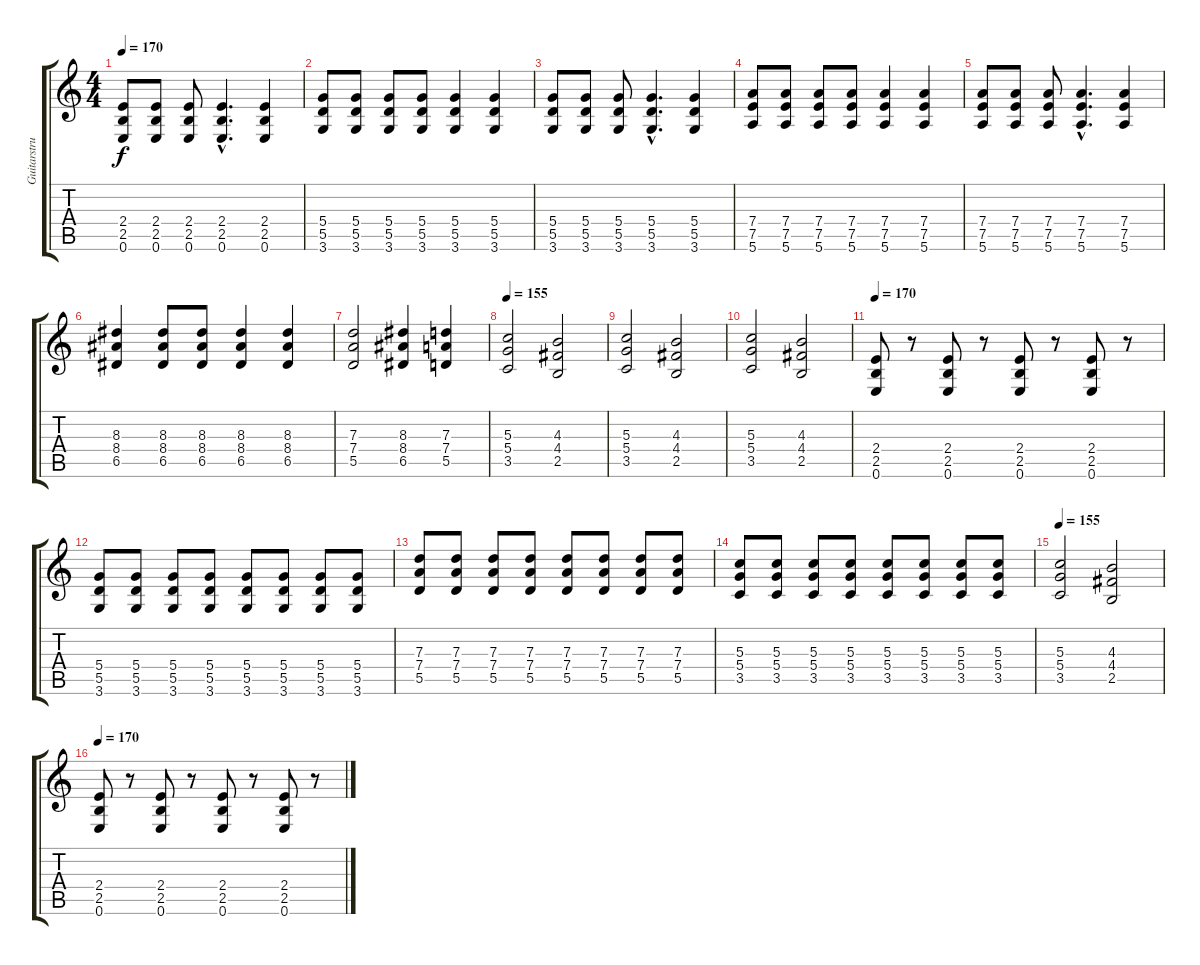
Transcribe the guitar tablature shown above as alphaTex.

\track ("Guitarstruki" "Guitarstru") {instrument overdrivenguitar}
\staff {score tabs}
\tuning (E4 B3 G3 D3 A2 E2) {hide}
\ts (4 4)
\tempo 170
\clef g2
\ks c
(2.4 2.5 0.6).8{dy f} (2.4 2.5 0.6).8 (2.4 2.5 0.6).8 (2.4{hac} 2.5{hac} 0.6{hac}).4{d} (2.4 2.5 0.6).4 |
(5.4 5.5 3.6).8 (5.4 5.5 3.6).8 (5.4 5.5 3.6).8 (5.4 5.5 3.6).8 (5.4 5.5 3.6).4 (5.4 5.5 3.6).4 |
(5.4 5.5 3.6).8 (5.4 5.5 3.6).8 (5.4 5.5 3.6).8 (5.4{hac} 5.5{hac} 3.6{hac}).4{d} (5.4 5.5 3.6).4 |
(7.4 7.5 5.6).8 (7.4 7.5 5.6).8 (7.4 7.5 5.6).8 (7.4 7.5 5.6).8 (7.4 7.5 5.6).4 (7.4 7.5 5.6).4 |
(7.4 7.5 5.6).8 (7.4 7.5 5.6).8 (7.4 7.5 5.6).8 (7.4{hac} 7.5{hac} 5.6{hac}).4{d} (7.4 7.5 5.6).4 |
(8.3 8.4 6.5).4 (8.3 8.4 6.5).8 (8.3 8.4 6.5).8 (8.3 8.4 6.5).4 (8.3 8.4 6.5).4 |
(7.3 7.4 5.5).2 (8.3 8.4 6.5).4 (7.3 7.4 5.5).4 |
\tempo 155
(5.3 5.4 3.5).2 (4.3 4.4 2.5).2 |
(5.3 5.4 3.5).2 (4.3 4.4 2.5).2 |
(5.3 5.4 3.5).2 (4.3 4.4 2.5).2 |
\tempo 170
(2.4 2.5 0.6).8 r.8 (2.4 2.5 0.6).8 r.8 (2.4 2.5 0.6).8 r.8 (2.4 2.5 0.6).8 r.8 |
(5.4 5.5 3.6).8 (5.4 5.5 3.6).8 (5.4 5.5 3.6).8 (5.4 5.5 3.6).8 (5.4 5.5 3.6).8 (5.4 5.5 3.6).8 (5.4 5.5 3.6).8 (5.4 5.5 3.6).8 |
(7.3 7.4 5.5).8 (7.3 7.4 5.5).8 (7.3 7.4 5.5).8 (7.3 7.4 5.5).8 (7.3 7.4 5.5).8 (7.3 7.4 5.5).8 (7.3 7.4 5.5).8 (7.3 7.4 5.5).8 |
(5.3 5.4 3.5).8 (5.3 5.4 3.5).8 (5.3 5.4 3.5).8 (5.3 5.4 3.5).8 (5.3 5.4 3.5).8 (5.3 5.4 3.5).8 (5.3 5.4 3.5).8 (5.3 5.4 3.5).8 |
\tempo 155
(5.3 5.4 3.5).2 (4.3 4.4 2.5).2 |
\tempo 170
(2.4 2.5 0.6).8 r.8 (2.4 2.5 0.6).8 r.8 (2.4 2.5 0.6).8 r.8 (2.4 2.5 0.6).8 r.8
